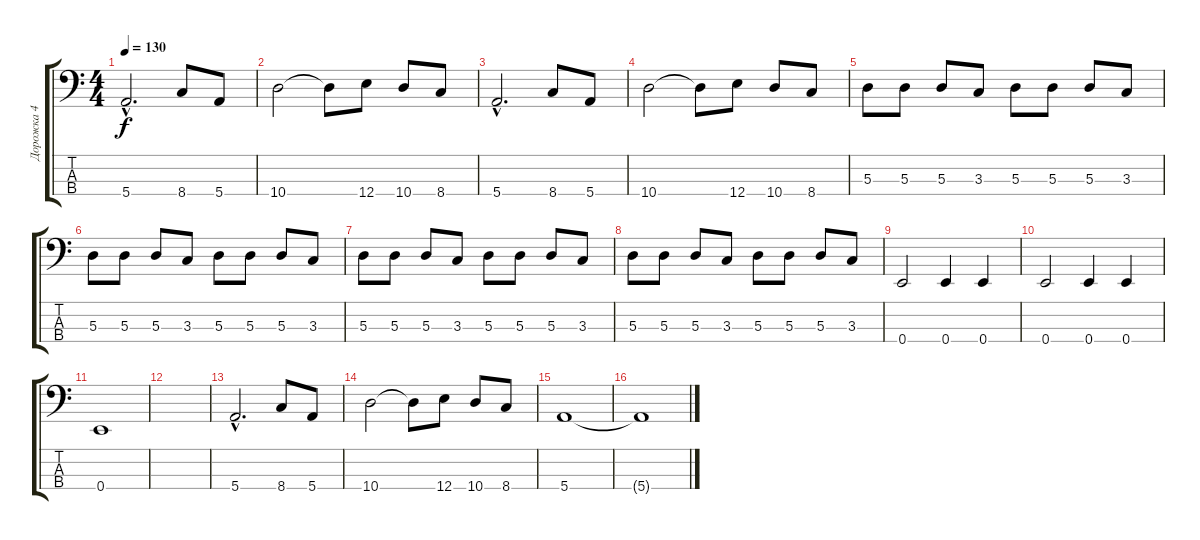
\track ("Дорожка 4" "Дорожка 4") {instrument electricbassfinger}
\staff {score tabs}
\tuning (G2 D2 A1 E1) {hide}
\ts (4 4)
\tempo 130
\clef f4
\ks c
5.4{hac}.2{d dy f} 8.4.8 5.4.8 |
10.4.2 10.4{t}.8 12.4.8 10.4.8 8.4.8 |
5.4{hac}.2{d} 8.4.8 5.4.8 |
10.4.2 10.4{t}.8 12.4.8 10.4.8 8.4.8 |
5.3.8 5.3.8 5.3.8 3.3.8 5.3.8 5.3.8 5.3.8 3.3.8 |
5.3.8 5.3.8 5.3.8 3.3.8 5.3.8 5.3.8 5.3.8 3.3.8 |
5.3.8 5.3.8 5.3.8 3.3.8 5.3.8 5.3.8 5.3.8 3.3.8 |
5.3.8 5.3.8 5.3.8 3.3.8 5.3.8 5.3.8 5.3.8 3.3.8 |
0.4.2 0.4.4 0.4.4 |
0.4.2 0.4.4 0.4.4 |
0.4.1 |
|
5.4{hac}.2{d} 8.4.8 5.4.8 |
10.4.2 10.4{t}.8 12.4.8 10.4.8 8.4.8 |
5.4.1 |
5.4{t}.1
